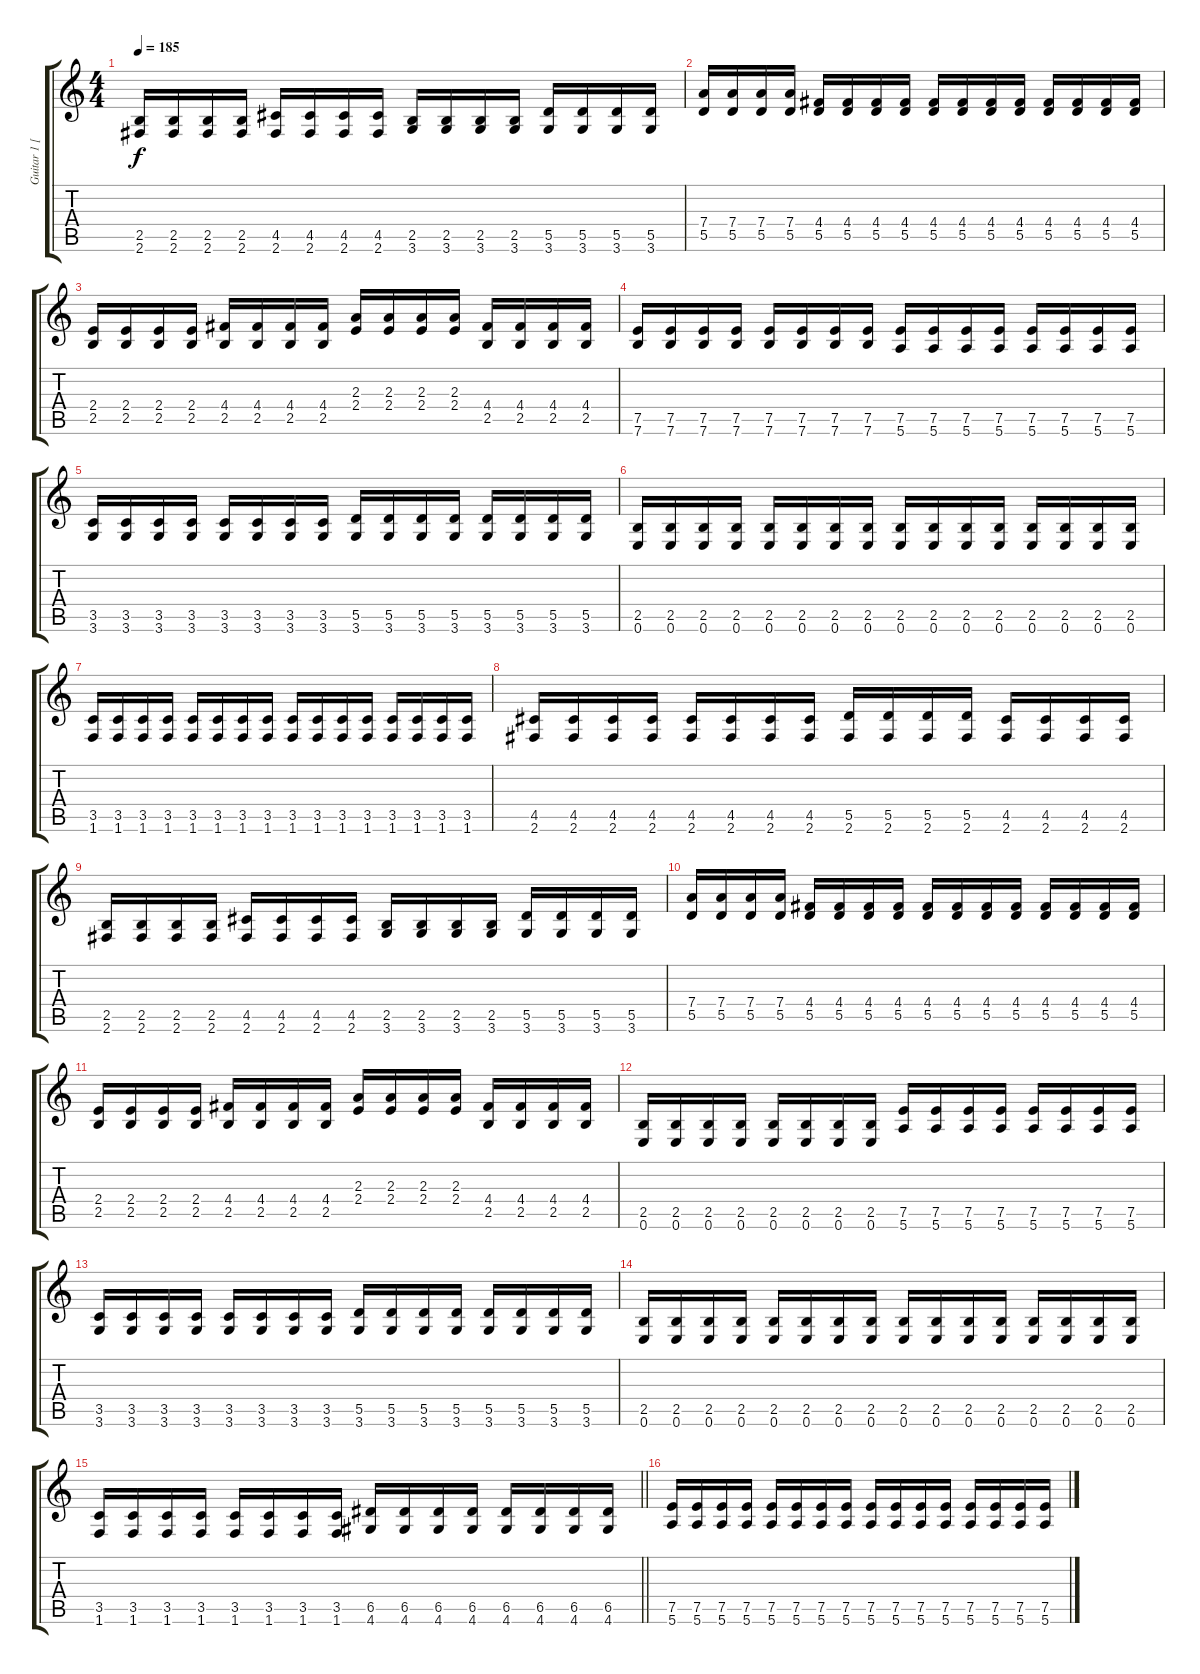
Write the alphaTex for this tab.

\track ("Guitar 1 [Right]" "Guitar 1 [") {instrument distortionguitar}
\staff {score tabs}
\tuning (E4 B3 G3 D3 A2 E2) {hide}
\ts (4 4)
\tempo 185
\clef g2
\ks c
(2.5 2.6).16{dy f} (2.5 2.6).16 (2.5 2.6).16 (2.5 2.6).16 (4.5 2.6).16 (4.5 2.6).16 (4.5 2.6).16 (4.5 2.6).16 (2.5 3.6).16 (2.5 3.6).16 (2.5 3.6).16 (2.5 3.6).16 (5.5 3.6).16 (5.5 3.6).16 (5.5 3.6).16 (5.5 3.6).16 |
(7.4 5.5).16 (7.4 5.5).16 (7.4 5.5).16 (7.4 5.5).16 (4.4 5.5).16 (4.4 5.5).16 (4.4 5.5).16 (4.4 5.5).16 (4.4 5.5).16 (4.4 5.5).16 (4.4 5.5).16 (4.4 5.5).16 (4.4 5.5).16 (4.4 5.5).16 (4.4 5.5).16 (4.4 5.5).16 |
(2.4 2.5).16 (2.4 2.5).16 (2.4 2.5).16 (2.4 2.5).16 (4.4 2.5).16 (4.4 2.5).16 (4.4 2.5).16 (4.4 2.5).16 (2.3 2.4).16 (2.3 2.4).16 (2.3 2.4).16 (2.3 2.4).16 (4.4 2.5).16 (4.4 2.5).16 (4.4 2.5).16 (4.4 2.5).16 |
(7.5 7.6).16 (7.5 7.6).16 (7.5 7.6).16 (7.5 7.6).16 (7.5 7.6).16 (7.5 7.6).16 (7.5 7.6).16 (7.5 7.6).16 (7.5 5.6).16 (7.5 5.6).16 (7.5 5.6).16 (7.5 5.6).16 (7.5 5.6).16 (7.5 5.6).16 (7.5 5.6).16 (7.5 5.6).16 |
(3.5 3.6).16 (3.5 3.6).16 (3.5 3.6).16 (3.5 3.6).16 (3.5 3.6).16 (3.5 3.6).16 (3.5 3.6).16 (3.5 3.6).16 (5.5 3.6).16 (5.5 3.6).16 (5.5 3.6).16 (5.5 3.6).16 (5.5 3.6).16 (5.5 3.6).16 (5.5 3.6).16 (5.5 3.6).16 |
(2.5 0.6).16 (2.5 0.6).16 (2.5 0.6).16 (2.5 0.6).16 (2.5 0.6).16 (2.5 0.6).16 (2.5 0.6).16 (2.5 0.6).16 (2.5 0.6).16 (2.5 0.6).16 (2.5 0.6).16 (2.5 0.6).16 (2.5 0.6).16 (2.5 0.6).16 (2.5 0.6).16 (2.5 0.6).16 |
(3.5 1.6).16 (3.5 1.6).16 (3.5 1.6).16 (3.5 1.6).16 (3.5 1.6).16 (3.5 1.6).16 (3.5 1.6).16 (3.5 1.6).16 (3.5 1.6).16 (3.5 1.6).16 (3.5 1.6).16 (3.5 1.6).16 (3.5 1.6).16 (3.5 1.6).16 (3.5 1.6).16 (3.5 1.6).16 |
(4.5 2.6).16 (4.5 2.6).16 (4.5 2.6).16 (4.5 2.6).16 (4.5 2.6).16 (4.5 2.6).16 (4.5 2.6).16 (4.5 2.6).16 (5.5 2.6).16 (5.5 2.6).16 (5.5 2.6).16 (5.5 2.6).16 (4.5 2.6).16 (4.5 2.6).16 (4.5 2.6).16 (4.5 2.6).16 |
(2.5 2.6).16 (2.5 2.6).16 (2.5 2.6).16 (2.5 2.6).16 (4.5 2.6).16 (4.5 2.6).16 (4.5 2.6).16 (4.5 2.6).16 (2.5 3.6).16 (2.5 3.6).16 (2.5 3.6).16 (2.5 3.6).16 (5.5 3.6).16 (5.5 3.6).16 (5.5 3.6).16 (5.5 3.6).16 |
(7.4 5.5).16 (7.4 5.5).16 (7.4 5.5).16 (7.4 5.5).16 (4.4 5.5).16 (4.4 5.5).16 (4.4 5.5).16 (4.4 5.5).16 (4.4 5.5).16 (4.4 5.5).16 (4.4 5.5).16 (4.4 5.5).16 (4.4 5.5).16 (4.4 5.5).16 (4.4 5.5).16 (4.4 5.5).16 |
(2.4 2.5).16 (2.4 2.5).16 (2.4 2.5).16 (2.4 2.5).16 (4.4 2.5).16 (4.4 2.5).16 (4.4 2.5).16 (4.4 2.5).16 (2.3 2.4).16 (2.3 2.4).16 (2.3 2.4).16 (2.3 2.4).16 (4.4 2.5).16 (4.4 2.5).16 (4.4 2.5).16 (4.4 2.5).16 |
(2.5 0.6).16 (2.5 0.6).16 (2.5 0.6).16 (2.5 0.6).16 (2.5 0.6).16 (2.5 0.6).16 (2.5 0.6).16 (2.5 0.6).16 (7.5 5.6).16 (7.5 5.6).16 (7.5 5.6).16 (7.5 5.6).16 (7.5 5.6).16 (7.5 5.6).16 (7.5 5.6).16 (7.5 5.6).16 |
(3.5 3.6).16 (3.5 3.6).16 (3.5 3.6).16 (3.5 3.6).16 (3.5 3.6).16 (3.5 3.6).16 (3.5 3.6).16 (3.5 3.6).16 (5.5 3.6).16 (5.5 3.6).16 (5.5 3.6).16 (5.5 3.6).16 (5.5 3.6).16 (5.5 3.6).16 (5.5 3.6).16 (5.5 3.6).16 |
(2.5 0.6).16 (2.5 0.6).16 (2.5 0.6).16 (2.5 0.6).16 (2.5 0.6).16 (2.5 0.6).16 (2.5 0.6).16 (2.5 0.6).16 (2.5 0.6).16 (2.5 0.6).16 (2.5 0.6).16 (2.5 0.6).16 (2.5 0.6).16 (2.5 0.6).16 (2.5 0.6).16 (2.5 0.6).16 |
\barLineRight lightlight
(3.5 1.6).16 (3.5 1.6).16 (3.5 1.6).16 (3.5 1.6).16 (3.5 1.6).16 (3.5 1.6).16 (3.5 1.6).16 (3.5 1.6).16 (6.5 4.6).16 (6.5 4.6).16 (6.5 4.6).16 (6.5 4.6).16 (6.5 4.6).16 (6.5 4.6).16 (6.5 4.6).16 (6.5 4.6).16 |
\section ("" "")
(7.5 5.6).16 (7.5 5.6).16 (7.5 5.6).16 (7.5 5.6).16 (7.5 5.6).16 (7.5 5.6).16 (7.5 5.6).16 (7.5 5.6).16 (7.5 5.6).16 (7.5 5.6).16 (7.5 5.6).16 (7.5 5.6).16 (7.5 5.6).16 (7.5 5.6).16 (7.5 5.6).16 (7.5 5.6).16
